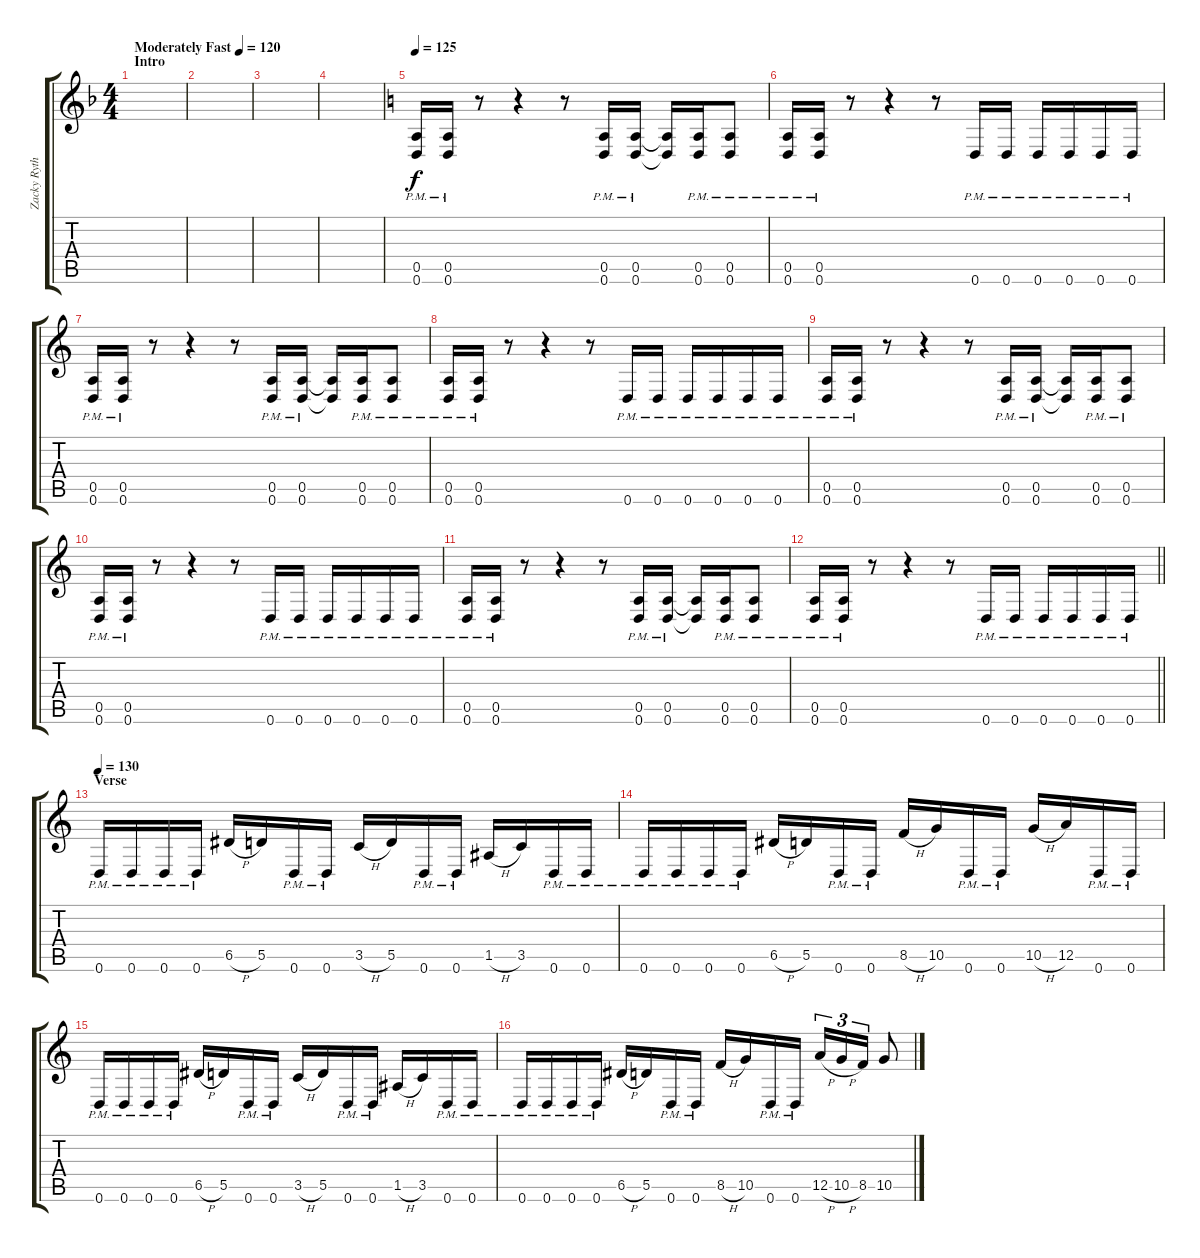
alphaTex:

\track ("Zacky Rythem" "Zacky Ryth") {instrument distortionguitar}
\staff {score tabs}
\tuning (E4 B3 G3 D3 A2 D2) {hide}
\ts (4 4)
\section ("" "Intro")
\tempo (120 "Moderately Fast")
\clef g2
\ks f
|
|
|
|
\tempo 125
\ks c
(0.5{pm} 0.6{pm}).16 (0.5{pm} 0.6{pm}).16 r.8 r.4 r.8 (0.5{pm} 0.6{pm}).16 (0.5{pm} 0.6{pm}).16 (0.5{t} 0.6{t}).16 (0.5{pm} 0.6{pm}).16 (0.5{pm} 0.6{pm}).8 |
(0.5{pm} 0.6{pm}).16 (0.5{pm} 0.6{pm}).16 r.8 r.4 r.8 0.6{pm}.16 0.6{pm}.16 0.6{pm}.16 0.6{pm}.16 0.6{pm}.16 0.6{pm}.16 |
(0.5{pm} 0.6{pm}).16 (0.5{pm} 0.6{pm}).16 r.8 r.4 r.8 (0.5{pm} 0.6{pm}).16 (0.5{pm} 0.6{pm}).16 (0.5{t} 0.6{t}).16 (0.5{pm} 0.6{pm}).16 (0.5{pm} 0.6{pm}).8 |
(0.5{pm} 0.6{pm}).16 (0.5{pm} 0.6{pm}).16 r.8 r.4 r.8 0.6{pm}.16 0.6{pm}.16 0.6{pm}.16 0.6{pm}.16 0.6{pm}.16 0.6{pm}.16 |
(0.5{pm} 0.6{pm}).16 (0.5{pm} 0.6{pm}).16 r.8 r.4 r.8 (0.5{pm} 0.6{pm}).16 (0.5{pm} 0.6{pm}).16 (0.5{t} 0.6{t}).16 (0.5{pm} 0.6{pm}).16 (0.5{pm} 0.6{pm}).8 |
(0.5{pm} 0.6{pm}).16 (0.5{pm} 0.6{pm}).16 r.8 r.4 r.8 0.6{pm}.16 0.6{pm}.16 0.6{pm}.16 0.6{pm}.16 0.6{pm}.16 0.6{pm}.16 |
(0.5{pm} 0.6{pm}).16 (0.5{pm} 0.6{pm}).16 r.8 r.4 r.8 (0.5{pm} 0.6{pm}).16 (0.5{pm} 0.6{pm}).16 (0.5{t} 0.6{t}).16 (0.5{pm} 0.6{pm}).16 (0.5{pm} 0.6{pm}).8 |
\barLineRight lightlight
(0.5{pm} 0.6{pm}).16 (0.5{pm} 0.6{pm}).16 r.8 r.4 r.8 0.6{pm}.16 0.6{pm}.16 0.6{pm}.16 0.6{pm}.16 0.6{pm}.16 0.6{pm}.16 |
\section ("" "Verse")
\tempo 130
0.6{pm}.16{volume 14 balance 5} 0.6{pm}.16 0.6{pm}.16 0.6{pm}.16 6.5{h}.16 5.5.16 0.6{pm}.16 0.6{pm}.16 3.5{h}.16 5.5.16 0.6{pm}.16 0.6{pm}.16 1.5{h}.16 3.5.16 0.6{pm}.16 0.6{pm}.16 |
0.6{pm}.16 0.6{pm}.16 0.6{pm}.16 0.6{pm}.16 6.5{h}.16 5.5.16 0.6{pm}.16 0.6{pm}.16 8.5{h}.16 10.5.16 0.6{pm}.16 0.6{pm}.16 10.5{h}.16 12.5.16 0.6{pm}.16 0.6{pm}.16 |
0.6{pm}.16 0.6{pm}.16 0.6{pm}.16 0.6{pm}.16 6.5{h}.16 5.5.16 0.6{pm}.16 0.6{pm}.16 3.5{h}.16 5.5.16 0.6{pm}.16 0.6{pm}.16 1.5{h}.16 3.5.16 0.6{pm}.16 0.6{pm}.16 |
0.6{pm}.16 0.6{pm}.16 0.6{pm}.16 0.6{pm}.16 6.5{h}.16 5.5.16 0.6{pm}.16 0.6{pm}.16 8.5{h}.16 10.5.16 0.6{pm}.16 0.6{pm}.16 12.5{h}.16{tu (3 2)} 10.5{h}.16{tu (3 2)} 8.5.16{tu (3 2)} 10.5.8
